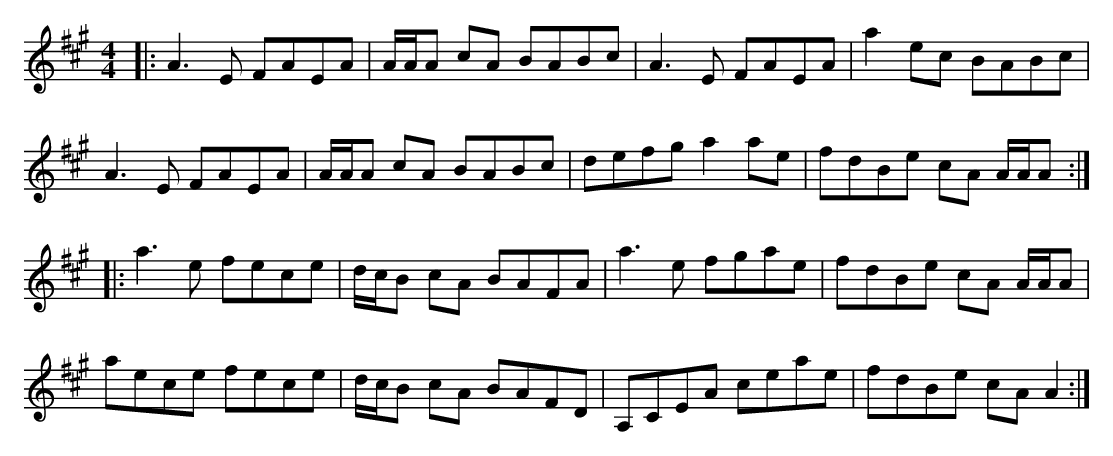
X:1
M:4/4
K:A
|:A3E FAEA|A/A/A cA BABc|A3E FAEA|a2ec BABc|
A3E FAEA|A/A/A cA BABc|defg a2ae|fdBe cA A/A/A:|
|:a3e fece|d/c/B cA BAFA|a3e fgae|fdBe cA A/A/A|
aece fece|d/c/B cA BAFD|A,CEA ceae|fdBe cA A2:|
